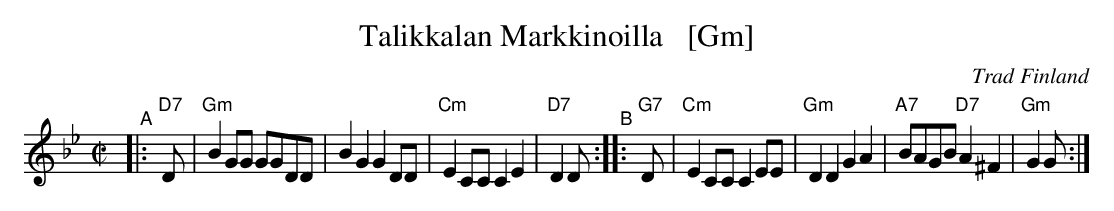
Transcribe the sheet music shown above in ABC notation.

X:1
T: Talikkalan Markkinoilla   [Gm]
O: Trad Finland
M: C|
L: 1/8
K: Gm
"^A"|: "D7"D | "Gm"B2GG GGDD | B2G2 G2DD | "Cm"E2CC C2E2 | "D7"D2 D \
"^B":: "G7"D | "Cm"E2CC C2EE | "Gm"D2D2 G2A2 | "A7"BAGB "D7"A2^F2 | "Gm"G2 G :|
